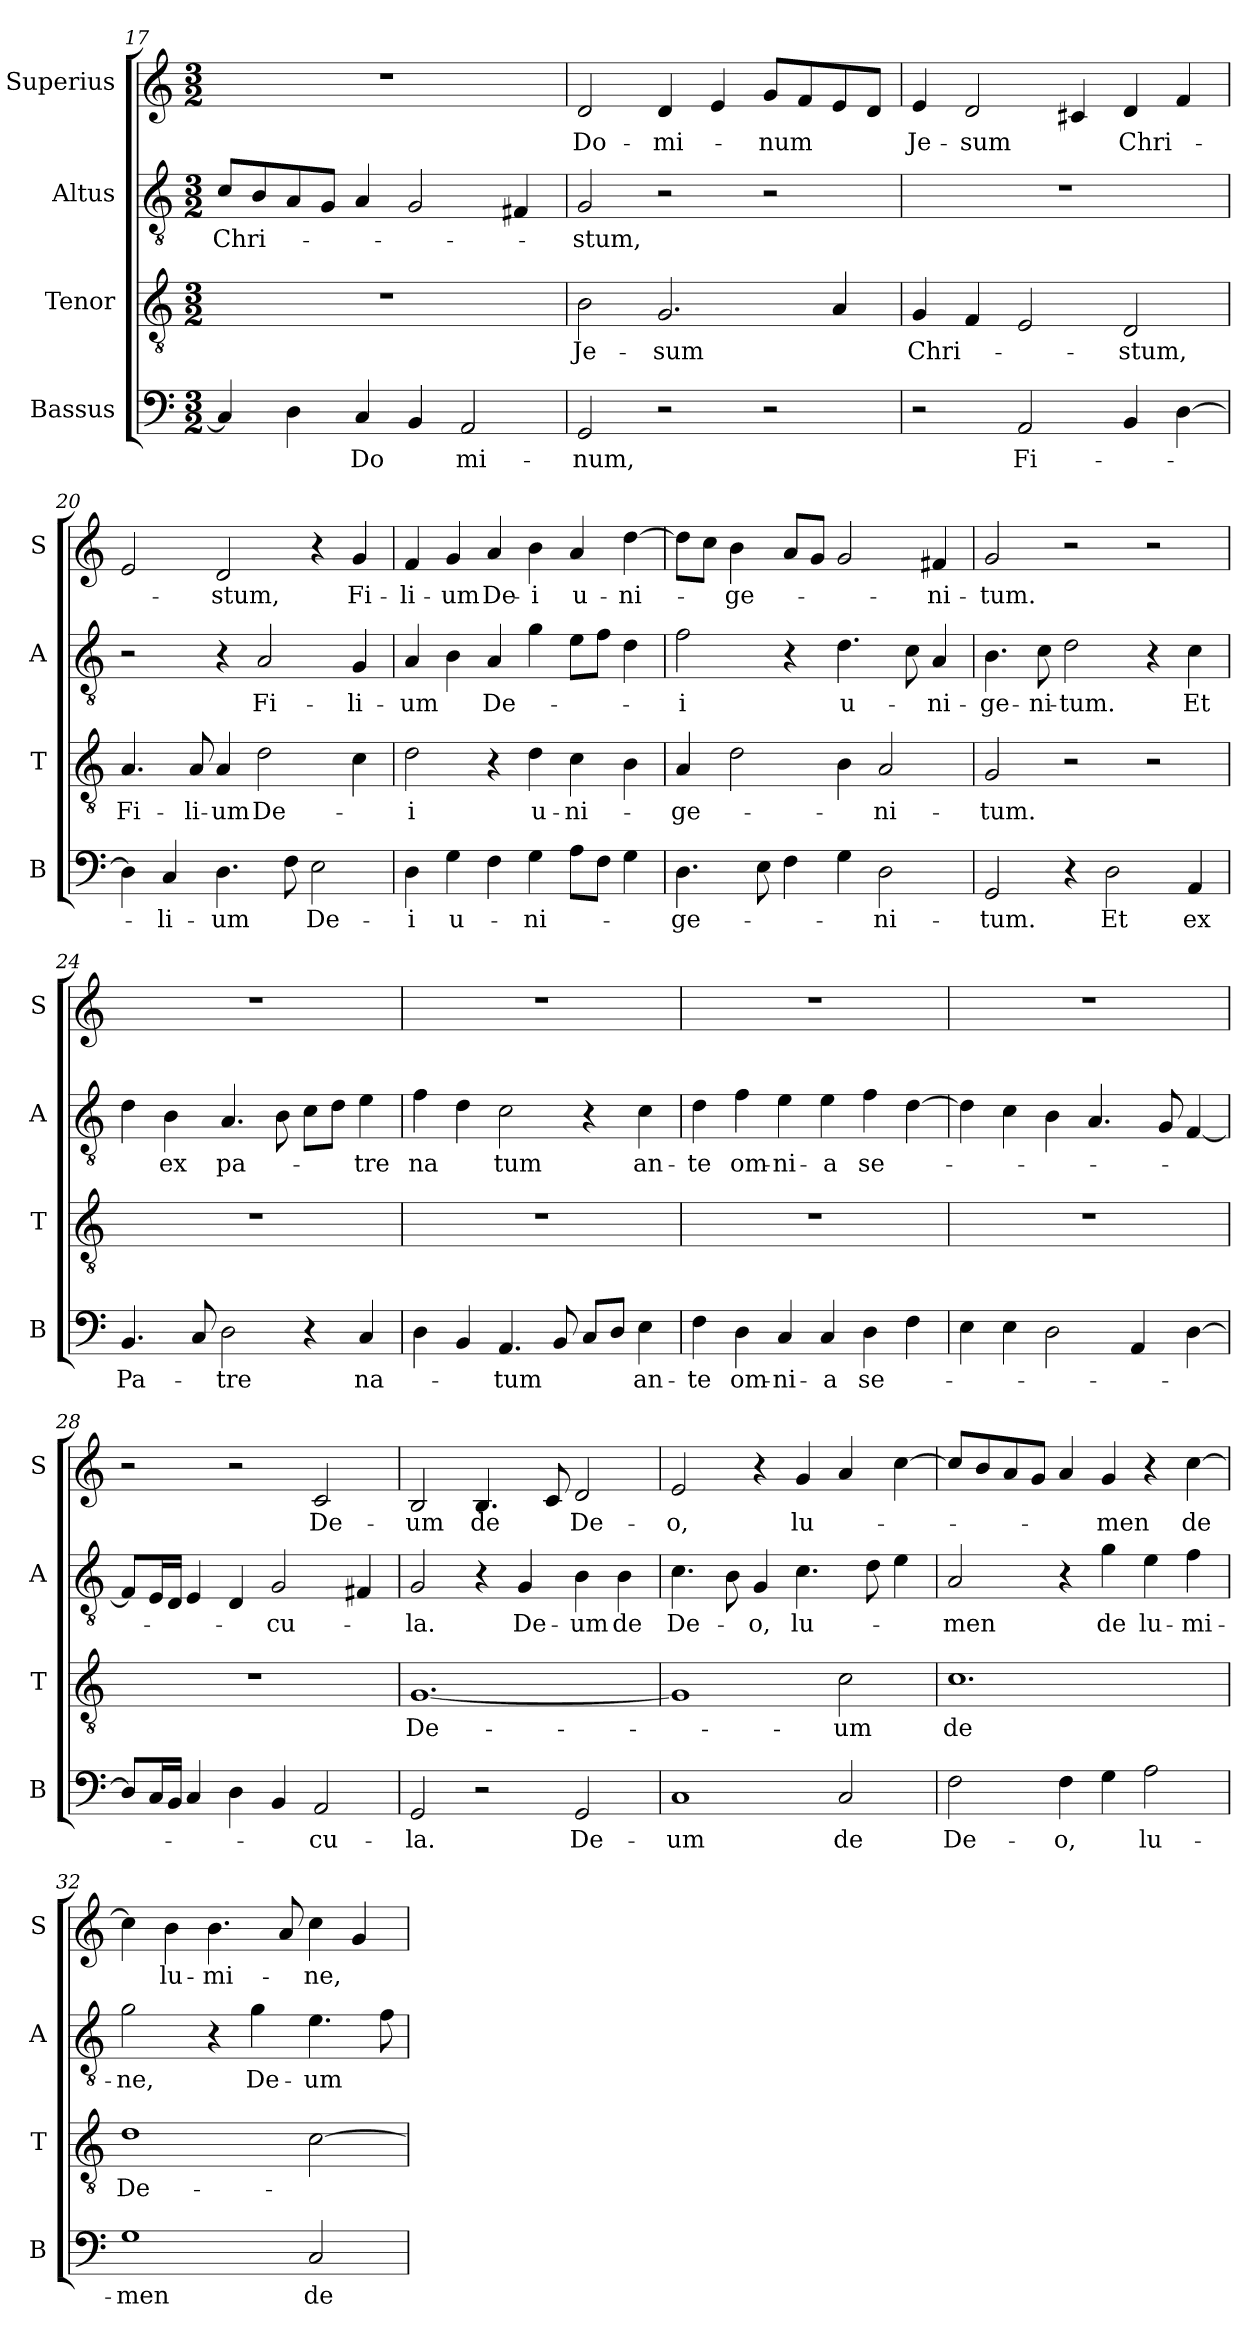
**kern	**text	**kern	**text	**kern	**text	**kern	**text
*part4	*part4	*part3	*part3	*part2	*part2	*part1	*part1
*staff4	*staff4	*staff3	*staff3	*staff2	*staff2	*staff1	*staff1
*I"Bassus	*	*I"Tenor	*	*I"Altus	*	*I"Superius	*
*I'B	*	*I'T	*	*I'A	*	*I'S	*
*clefF4	*	*clefGv2	*	*clefGv2	*	*clefG2	*
*k[]	*	*k[]	*	*k[]	*	*k[]	*
*M3/2	*	*M3/2	*	*M3/2	*	*M3/2	*
=17	=17	=17	=17	=17	=17	=17	=17
!	!	!	!	!	!LO:LY:i	!	!
4C]	.	1.r	.	8cL	Chri-	1.r	.
.	.	.	.	8B	.	.	.
4D	.	.	.	8A	.	.	.
.	.	.	.	8GJ	.	.	.
4C	Do	.	.	4A	.	.	.
4BB	.	.	.	2G	.	.	.
2AA	mi-	.	.	.	.	.	.
.	.	.	.	4F#X	.	.	.
=18	=18	=18	=18	=18	=18	=18	=18
!	!	!	!	!	!LO:LY:i	!	!
2GG	-num,	2B	Je-	2G	-stum,	2d	Do-
2r	.	2.G	-sum	2r	.	4d	-mi-
.	.	.	.	.	.	4e	.
2r	.	.	.	2r	.	8gL	-num
.	.	.	.	.	.	8f	.
.	.	4A	.	.	.	8e	.
.	.	.	.	.	.	8dJ	.
=19	=19	=19	=19	=19	=19	=19	=19
2r	.	4G	Chri-	1.r	.	4e	Je-
.	.	4F	.	.	.	2d	-sum
2AA	Fi-	2E	.	.	.	.	.
.	.	.	.	.	.	4c#i	.
4BB	.	2D	-stum,	.	.	4d	Chri-
[4D	.	.	.	.	.	4f	.
=20	=20	=20	=20	=20	=20	=20	=20
4D]	.	4.A	Fi-	2r	.	2e	.
4C	-li-	.	.	.	.	.	.
.	.	8A	-li-	.	.	.	.
4.D	-um	4A	-um	4r	.	2d	-stum,
.	.	2d	De-	2A	Fi-	.	.
8F	.	.	.	.	.	.	.
2E	De-	.	.	.	.	4r	.
.	.	4c	.	4G	-li-	4g	Fi-
=21	=21	=21	=21	=21	=21	=21	=21
4D	-i	2d	-i	4A	-um	4f	-li-
4G	u-	.	.	4B	.	4g	-um
4F	.	4r	.	4A	De-	4a	De-
4G	-ni-	4d	u-	4g	.	4b	-i
8AL	.	4c	-ni-	8eL	.	4a	u-
8FJ	.	.	.	8fJ	.	.	.
4G	.	4B	.	4d	.	[4dd	-ni-
=22	=22	=22	=22	=22	=22	=22	=22
4.D	-ge-	4A	-ge-	2f	-i	8ddL]	.
.	.	.	.	.	.	8ccJ	.
.	.	2d	.	.	.	4b	-ge-
8E	.	.	.	.	.	.	.
4F	.	.	.	4r	.	8aL	.
.	.	.	.	.	.	8gJ	.
4G	.	4B	.	4.d	u-	2g	.
2D	-ni-	2A	-ni-	.	.	.	.
.	.	.	.	8c	.	.	.
.	.	.	.	4A	-ni-	4f#X	-ni-
=23	=23	=23	=23	=23	=23	=23	=23
2GG	-tum.	2G	-tum.	4.B	-ge-	2g	-tum.
.	.	.	.	8c	-ni-	.	.
4r	.	2r	.	2d	-tum.	2r	.
2D	Et	.	.	.	.	.	.
.	.	2r	.	4r	.	2r	.
4AA	ex	.	.	4c	Et	.	.
=24	=24	=24	=24	=24	=24	=24	=24
4.BB	Pa-	1.r	.	4d	.	1.r	.
.	.	.	.	4B	ex	.	.
8C	.	.	.	.	.	.	.
2D	-tre	.	.	4.A	pa-	.	.
.	.	.	.	8B	.	.	.
4r	.	.	.	8cL	.	.	.
.	.	.	.	8dJ	.	.	.
4C	na-	.	.	4e	-tre	.	.
=25	=25	=25	=25	=25	=25	=25	=25
4D	.	1.r	.	4f	na	1.r	.
4BB	.	.	.	4d	.	.	.
4.AA	-tum	.	.	2c	tum	.	.
8BB	.	.	.	.	.	.	.
8CL	.	.	.	4r	.	.	.
8DJ	.	.	.	.	.	.	.
4E	an-	.	.	4c	an-	.	.
=26	=26	=26	=26	=26	=26	=26	=26
4F	-te	1.r	.	4d	-te	1.r	.
4D	om-	.	.	4f	om-	.	.
4C	-ni-	.	.	4e	-ni-	.	.
4C	-a	.	.	4e	-a	.	.
4D	se-	.	.	4f	se-	.	.
4F	.	.	.	[4d	.	.	.
=27	=27	=27	=27	=27	=27	=27	=27
4E	.	1.r	.	4d]	.	1.r	.
4E	.	.	.	4c	.	.	.
2D	.	.	.	4B	.	.	.
.	.	.	.	4.A	.	.	.
4AA	.	.	.	.	.	.	.
.	.	.	.	8G	.	.	.
[4D	.	.	.	[4F	.	.	.
=28	=28	=28	=28	=28	=28	=28	=28
8DL]	.	1.r	.	8FL]	.	2r	.
16CL	.	.	.	16EL	.	.	.
16BBJJ	.	.	.	16DJJ	.	.	.
4C	.	.	.	4E	.	.	.
4D	.	.	.	4D	.	2r	.
4BB	.	.	.	2G	-cu-	.	.
2AA	-cu-	.	.	.	.	2c	De-
.	.	.	.	4F#X	.	.	.
=29	=29	=29	=29	=29	=29	=29	=29
2GG	-la.	[1.G	De-	2G	-la.	2B	-um
2r	.	.	.	4r	.	4.B	de
.	.	.	.	4G	De-	.	.
.	.	.	.	.	.	8c	.
2GG	De-	.	.	4B	-um	2d	De-
.	.	.	.	4B	de	.	.
=30	=30	=30	=30	=30	=30	=30	=30
1C	-um	1G]	.	4.c	De-	2e	-o,
.	.	.	.	8B	.	.	.
.	.	.	.	4G	-o,	4r	.
.	.	.	.	4.c	lu-	4g	lu-
2C	de	2c	-um	.	.	4a	.
.	.	.	.	8d	.	.	.
.	.	.	.	4e	.	[4cc	.
=31	=31	=31	=31	=31	=31	=31	=31
2F	De-	1.c	de	2A	-men	8ccL]	.
.	.	.	.	.	.	8b	.
.	.	.	.	.	.	8a	.
.	.	.	.	.	.	8gJ	.
4F	-o,	.	.	4r	.	4a	.
4G	.	.	.	4g	de	4g	-men
2A	lu-	.	.	4e	lu-	4r	.
.	.	.	.	4f	-mi-	[4cc	de
=32	=32	=32	=32	=32	=32	=32	=32
1G	-men	1d	De-	2g	-ne,	4cc]	.
.	.	.	.	.	.	4b	lu-
.	.	.	.	4r	.	4.b	-mi-
.	.	.	.	4g	De-	.	.
.	.	.	.	.	.	8a	.
2C	de	[2c	.	4.e	-um	4cc	-ne,
.	.	.	.	.	.	4g	.
.	.	.	.	8f	.	.	.
=	=	=	=	=	=	=	=
*-	*-	*-	*-	*-	*-	*-	*-
